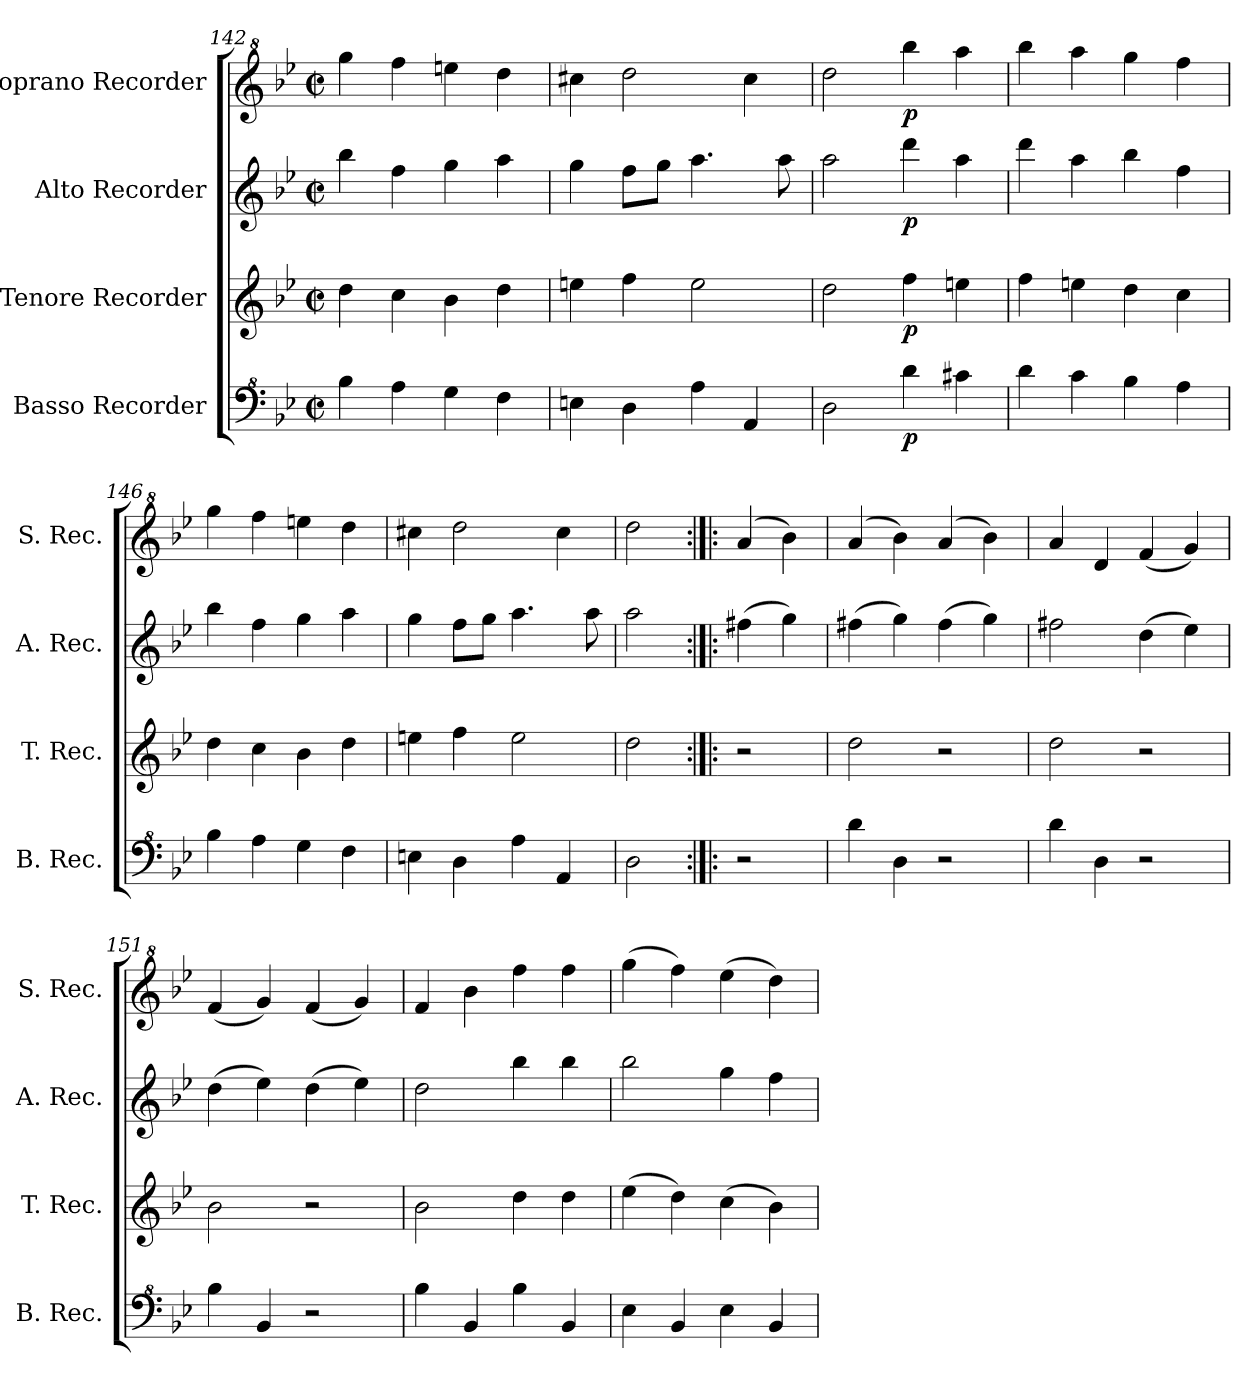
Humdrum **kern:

**kern	**dynam	**kern	**dynam	**kern	**dynam	**kern	**dynam
*part4	*part4	*part3	*part3	*part2	*part2	*part1	*part1
*staff4	*staff4	*staff3	*staff3	*staff2	*staff2	*staff1	*staff1
*I"Basso Recorder	*	*I"Tenore Recorder	*	*I"Alto Recorder	*	*I"Soprano Recorder	*
*I'B. Rec.	*	*I'T. Rec.	*	*I'A. Rec.	*	*I'S. Rec.	*
*clefF^4	*	*clefG2	*	*clefG2	*	*clefG^2	*
*k[b-e-]	*	*k[b-e-]	*	*k[b-e-]	*	*k[b-e-]	*
*M2/2	*	*M2/2	*	*M2/2	*	*M2/2	*
*met(c|)	*	*met(c|)	*	*met(c|)	*	*met(c|)	*
=142	=142	=142	=142	=142	=142	=142	=142
4b-\	.	4dd\	.	4bb-\	.	4ggg\	.
4a\	.	4cc\	.	4ff\	.	4fff\	.
4g\	.	4b-\	.	4gg\	.	4eeen\	.
4f\	.	4dd\	.	4aa\	.	4ddd\	.
=143	=143	=143	=143	=143	=143	=143	=143
4en\	.	4een\	.	4gg\	.	4ccc#X\	.
4d\	.	4ff\	.	8ff\L	.	2ddd\	.
.	.	.	.	8gg\J	.	.	.
4a\	.	2ee\	.	4.aa\	.	.	.
4A/	.	.	.	.	.	4ccc#\	.
.	.	.	.	8aa\	.	.	.
=144	=144	=144	=144	=144	=144	=144	=144
2d\	.	2dd\	.	2aa\	.	2ddd\	.
!	!LO:DY:b	!	!LO:DY:b	!	!LO:DY:b	!	!LO:DY:b
4dd\	p	4ff\	p	4ddd\	p	4bbb-\	p
4cc#X\	.	4een\	.	4aa\	.	4aaa\	.
=145	=145	=145	=145	=145	=145	=145	=145
4dd\	.	4ff\	.	4ddd\	.	4bbb-\	.
4cc\	.	4een\	.	4aa\	.	4aaa\	.
4b-\	.	4dd\	.	4bb-\	.	4ggg\	.
4a\	.	4cc\	.	4ff\	.	4fff\	.
=146	=146	=146	=146	=146	=146	=146	=146
4b-\	.	4dd\	.	4bb-\	.	4ggg\	.
4a\	.	4cc\	.	4ff\	.	4fff\	.
4g\	.	4b-\	.	4gg\	.	4eeen\	.
4f\	.	4dd\	.	4aa\	.	4ddd\	.
=147	=147	=147	=147	=147	=147	=147	=147
4en\	.	4een\	.	4gg\	.	4ccc#X\	.
4d\	.	4ff\	.	8ff\L	.	2ddd\	.
.	.	.	.	8gg\J	.	.	.
4a\	.	2ee\	.	4.aa\	.	.	.
4A/	.	.	.	.	.	4ccc#\	.
.	.	.	.	8aa\	.	.	.
=148	=148	=148	=148	=148	=148	=148	=148
2d\	.	2dd\	.	2aa\	.	2ddd\	.
!!LO:LB:g=z
=148X3:|!|:	=148X3:|!|:	=148X3:|!|:	=148X3:|!|:	=148X3:|!|:	=148X3:|!|:	=148X3:|!|:	=148X3:|!|:
2r	.	2r	.	(4ff#X\	.	(4aa/	.
.	.	.	.	4gg\)	.	4bb-\)	.
=149	=149	=149	=149	=149	=149	=149	=149
4dd\	.	2dd\	.	(4ff#X\	.	(4aa/	.
4d\	.	.	.	4gg\)	.	4bb-\)	.
2r	.	2r	.	(4ff#\	.	(4aa/	.
.	.	.	.	4gg\)	.	4bb-\)	.
=150	=150	=150	=150	=150	=150	=150	=150
4dd\	.	2dd\	.	2ff#X\	.	4aa/	.
4d\	.	.	.	.	.	4dd/	.
2r	.	2r	.	(4dd\	.	(4ff/	.
.	.	.	.	4ee-\)	.	4gg/)	.
=151	=151	=151	=151	=151	=151	=151	=151
4b-\	.	2b-\	.	(4dd\	.	(4ff/	.
4B-/	.	.	.	4ee-\)	.	4gg/)	.
2r	.	2r	.	(4dd\	.	(4ff/	.
.	.	.	.	4ee-\)	.	4gg/)	.
=152	=152	=152	=152	=152	=152	=152	=152
4b-\	.	2b-\	.	2dd\	.	4ff/	.
4B-/	.	.	.	.	.	4bb-\	.
4b-\	.	4dd\	.	4bb-\	.	4fff\	.
4B-/	.	4dd\	.	4bb-\	.	4fff\	.
=153	=153	=153	=153	=153	=153	=153	=153
4e-\	.	(4ee-\	.	2bb-\	.	(4ggg\	.
4B-/	.	4dd\)	.	.	.	4fff\)	.
4e-\	.	(4cc\	.	4gg\	.	(4eee-\	.
4B-/	.	4b-\)	.	4ff\	.	4ddd\)	.
=	=	=	=	=	=	=	=
*-	*-	*-	*-	*-	*-	*-	*-
